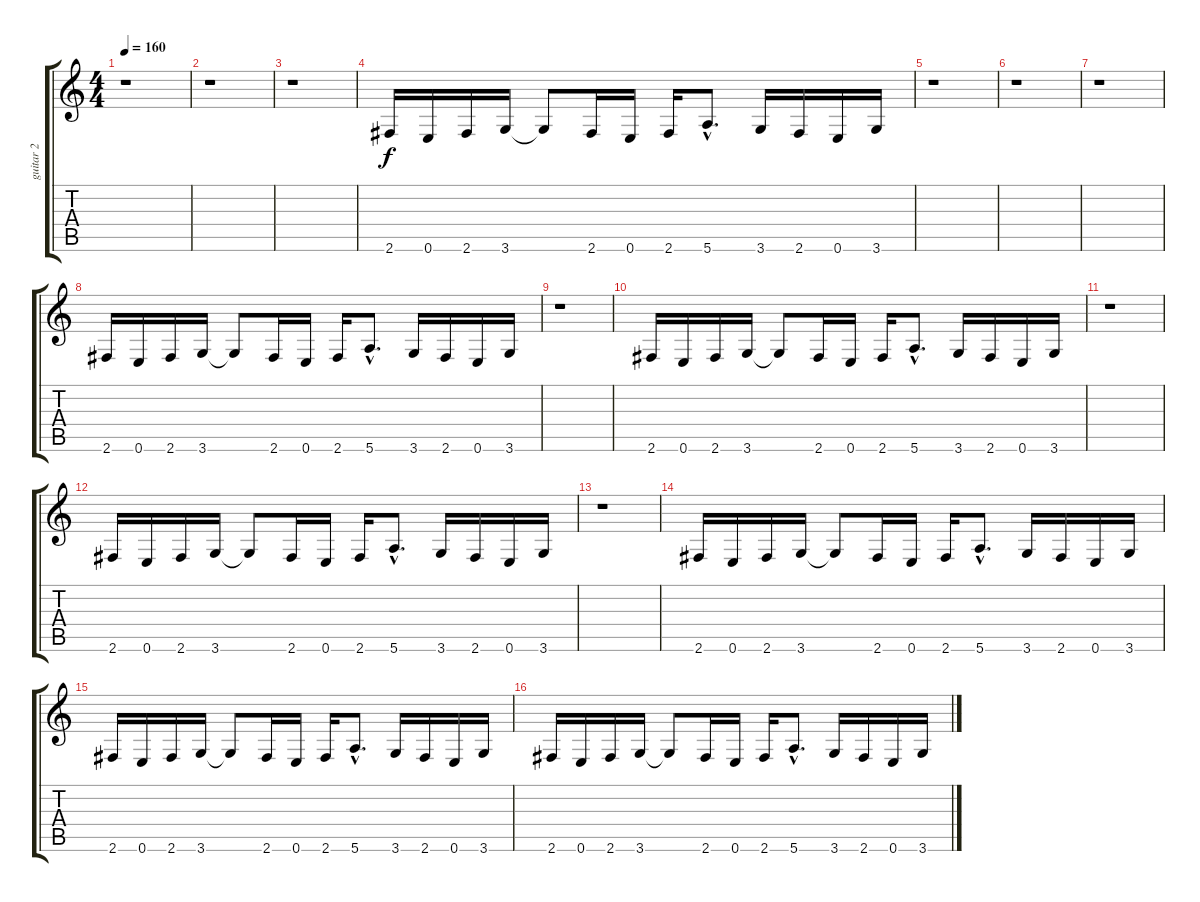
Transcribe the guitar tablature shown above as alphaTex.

\track ("guitar 2" "guitar 2") {instrument distortionguitar}
\staff {score tabs}
\tuning (E4 B3 G3 D3 A2 E2) {hide}
\ts (4 4)
\tempo 160
\clef g2
\ks c
r.1{dy f instrument distortionguitar} |
r.1 |
r.1 |
2.6.16 0.6.16 2.6.16 3.6.16 3.6{t}.8 2.6.16 0.6.16 2.6.16 5.6{hac}.8{d} 3.6.16 2.6.16 0.6.16 3.6.16 |
r.1 |
r.1 |
r.1 |
2.6.16 0.6.16 2.6.16 3.6.16 3.6{t}.8 2.6.16 0.6.16 2.6.16 5.6{hac}.8{d} 3.6.16 2.6.16 0.6.16 3.6.16 |
r.1 |
2.6.16 0.6.16 2.6.16 3.6.16 3.6{t}.8 2.6.16 0.6.16 2.6.16 5.6{hac}.8{d} 3.6.16 2.6.16 0.6.16 3.6.16 |
r.1 |
2.6.16 0.6.16 2.6.16 3.6.16 3.6{t}.8 2.6.16 0.6.16 2.6.16 5.6{hac}.8{d} 3.6.16 2.6.16 0.6.16 3.6.16 |
r.1 |
2.6.16 0.6.16 2.6.16 3.6.16 3.6{t}.8 2.6.16 0.6.16 2.6.16 5.6{hac}.8{d} 3.6.16 2.6.16 0.6.16 3.6.16 |
2.6.16 0.6.16 2.6.16 3.6.16 3.6{t}.8 2.6.16 0.6.16 2.6.16 5.6{hac}.8{d} 3.6.16 2.6.16 0.6.16 3.6.16 |
2.6.16 0.6.16 2.6.16 3.6.16 3.6{t}.8 2.6.16 0.6.16 2.6.16 5.6{hac}.8{d} 3.6.16 2.6.16 0.6.16 3.6.16
